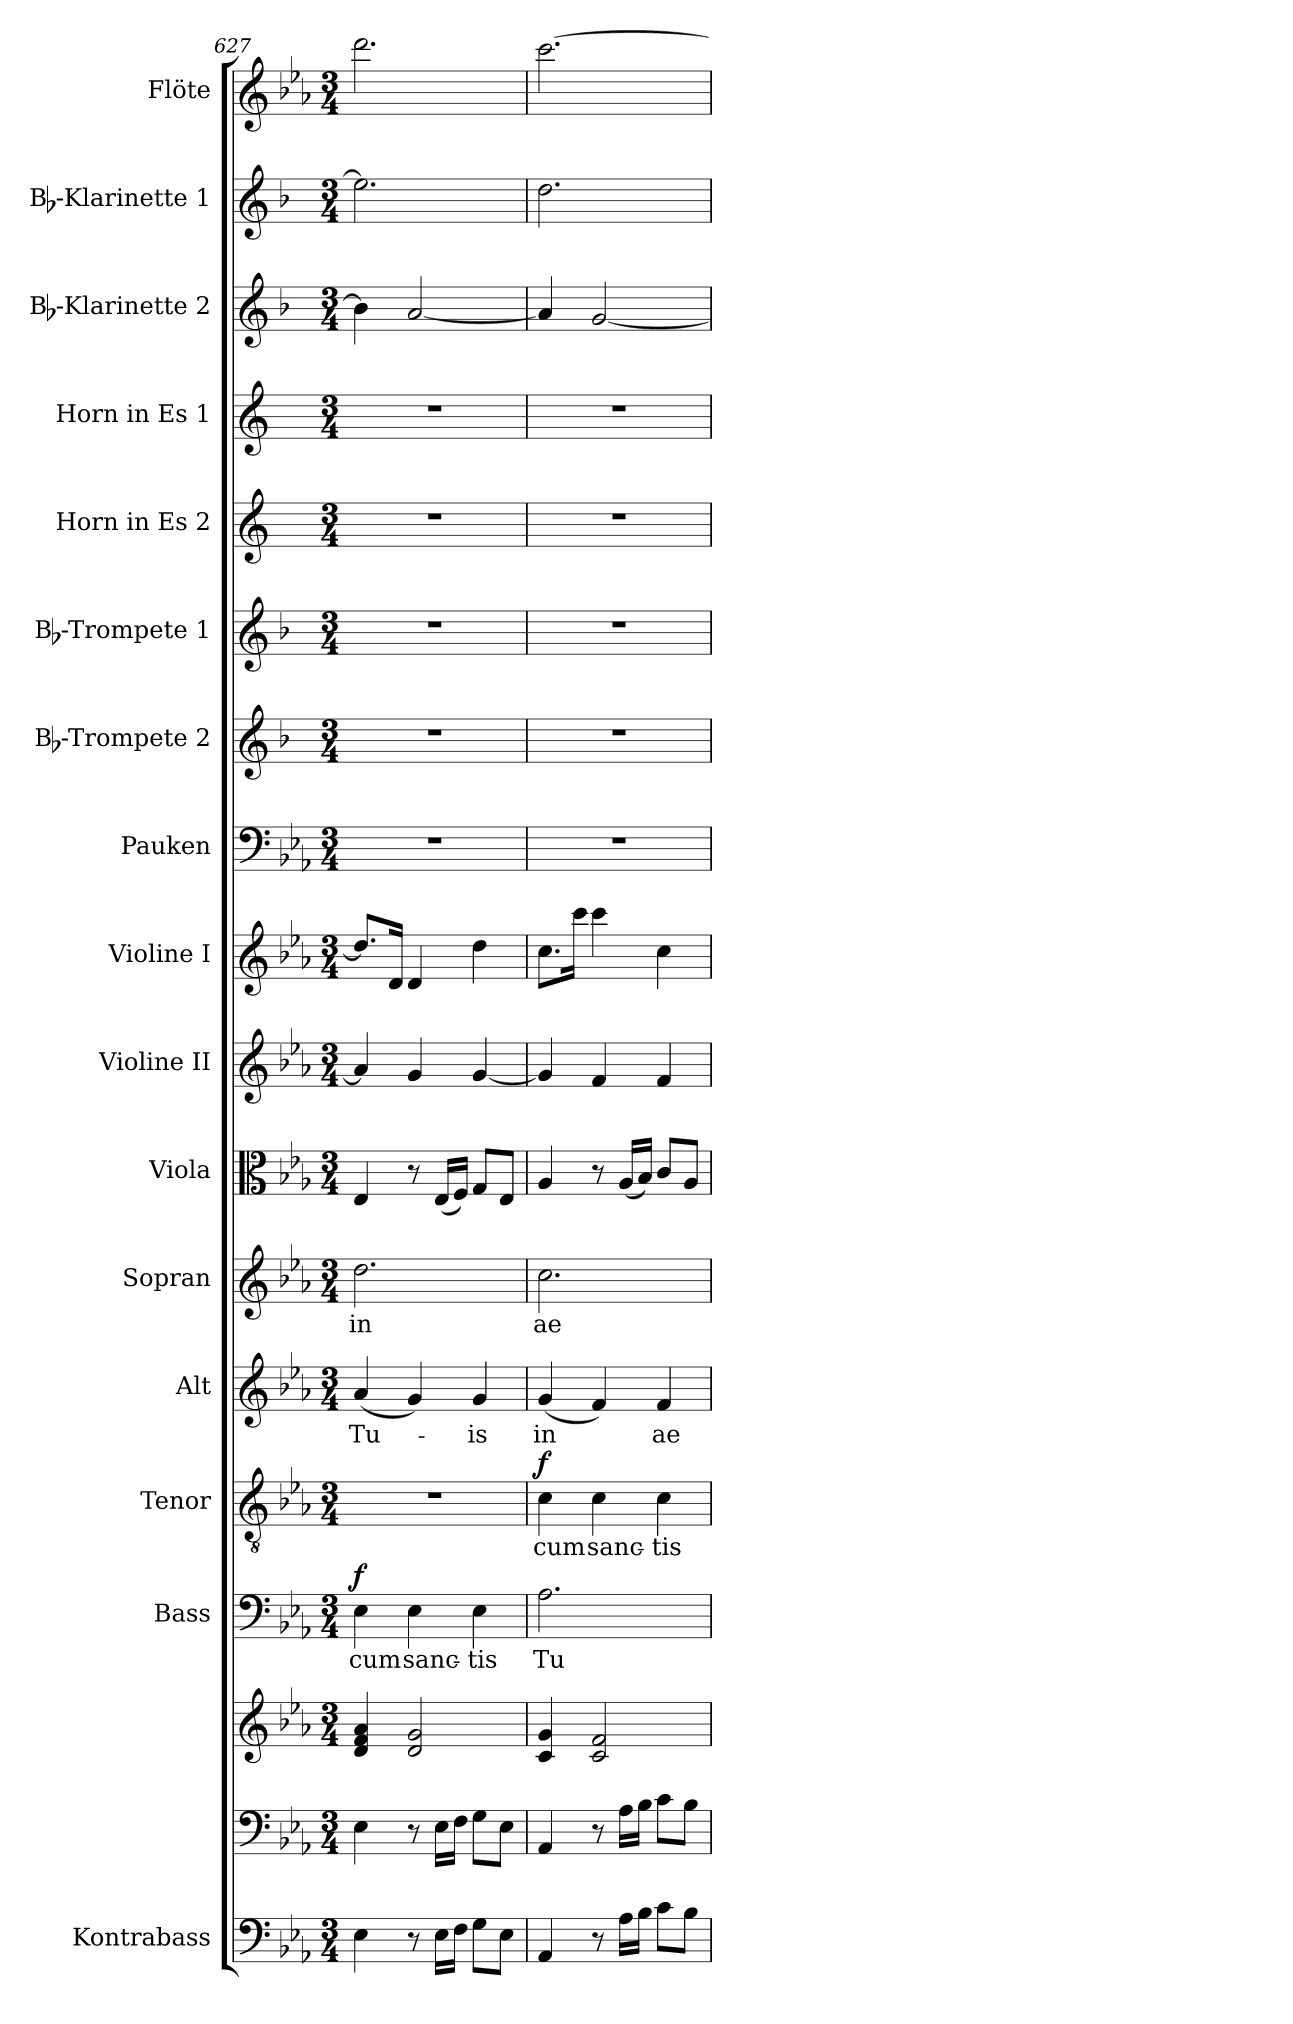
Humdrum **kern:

**kern	**kern	**kern	**kern	**text	**dynam	**kern	**text	**dynam	**kern	**text	**kern	**text	**kern	**kern	**kern	**kern	**kern	**kern	**kern	**kern	**kern	**kern	**kern
*part17	*part16	*part16	*part15	*part15	*part15	*part14	*part14	*part14	*part13	*part13	*part12	*part12	*part11	*part10	*part9	*part8	*part7	*part6	*part5	*part4	*part3	*part2	*part1
*staff18	*staff17	*staff16	*staff15	*staff15	*staff15	*staff14	*staff14	*staff14	*staff13	*staff13	*staff12	*staff12	*staff11	*staff10	*staff9	*staff8	*staff7	*staff6	*staff5	*staff4	*staff3	*staff2	*staff1
*I"Kontrabass	*	*	*I"Bass	*	*	*I"Tenor	*	*	*I"Alt	*	*I"Sopran	*	*I"Viola	*I"Violine II	*I"Violine I	*I"Pauken	*I"Bb-Trompete 2	*I"Bb-Trompete 1	*I"Horn in Es 2	*I"Horn in Es 1	*I"Bb-Klarinette 2	*I"Bb-Klarinette 1	*I"Flöte
*I'Kb.	*	*	*I'B.	*	*	*I'T.	*	*	*I'A.	*	*I'S.	*	*I'Vla.	*I'Vl. II	*I'Vl. I	*I'Pk.	*I'Bb Trp. 2	*I'Bb Trp. 1	*	*	*I'Bb Kl. 2	*I'Bb Kl. 1	*I'Fl.
*clefF4	*clefF4	*clefG2	*clefF4	*	*	*clefGv2	*	*	*clefG2	*	*clefG2	*	*clefC3	*clefG2	*clefG2	*clefF4	*clefG2	*clefG2	*clefG2	*clefG2	*clefG2	*clefG2	*clefG2
*ITrd7c12	*	*	*	*	*	*	*	*	*	*	*	*	*	*	*	*	*ITrd1c2	*ITrd1c2	*ITrd5c9	*ITrd5c9	*ITrd1c2	*ITrd1c2	*
*k[b-e-a-]	*k[b-e-a-]	*k[b-e-a-]	*k[b-e-a-]	*	*	*k[b-e-a-]	*	*	*k[b-e-a-]	*	*k[b-e-a-]	*	*k[b-e-a-]	*k[b-e-a-]	*k[b-e-a-]	*k[b-e-a-]	*k[b-e-a-]	*k[b-e-a-]	*k[b-e-a-]	*k[b-e-a-]	*k[b-e-a-]	*k[b-e-a-]	*k[b-e-a-]
*E-:	*E-:	*E-:	*E-:	*	*	*E-:	*	*	*E-:	*	*E-:	*	*E-:	*E-:	*E-:	*E-:	*E-:	*E-:	*E-:	*E-:	*E-:	*E-:	*E-:
*M3/4	*M3/4	*M3/4	*M3/4	*	*	*M3/4	*	*	*M3/4	*	*M3/4	*	*M3/4	*M3/4	*M3/4	*M3/4	*M3/4	*M3/4	*M3/4	*M3/4	*M3/4	*M3/4	*M3/4
=627	=627	=627	=627	=627	=627	=627	=627	=627	=627	=627	=627	=627	=627	=627	=627	=627	=627	=627	=627	=627	=627	=627	=627
!	!	!	!	!LO:LY:b	!LO:DY:a	!	!	!	!	!LO:LY:b	!	!LO:LY:b	!	!	!	!	!	!	!	!	!	!	!
4EE-\	4E-\	4d/ 4f/ 4a-/	4E-\	cum	f	2.r	.	.	(<4a-/	Tu-	2.dd\	in	4E-/	4a-/]	8.dd/L]	2.r	2.r	2.r	2.r	2.r	4a-\]	2.dd\]	2.ddd\
.	.	.	.	.	.	.	.	.	.	.	.	.	.	.	16d/Jk	.	.	.	.	.	.	.	.
!	!	!	!	!LO:LY:b	!	!	!	!	!	!	!	!	!	!	!	!	!	!	!	!	!	!	!
8r	8r	2d/ 2g/	4E-\	sanc-	.	.	.	.	4g/)	.	.	.	8r	4g/	4d/	.	.	.	.	.	[2g/	.	.
16EE-\LL	16E-\LL	.	.	.	.	.	.	.	.	.	.	.	(<16E-/LL	.	.	.	.	.	.	.	.	.	.
16FF\JJ	16F\JJ	.	.	.	.	.	.	.	.	.	.	.	16F/JJ)	.	.	.	.	.	.	.	.	.	.
!	!	!	!	!LO:LY:b	!	!	!	!	!	!LO:LY:b	!	!	!	!	!	!	!	!	!	!	!	!	!
8GG\L	8G\L	.	4E-\	-tis	.	.	.	.	4g/	-is	.	.	8G/L	[4g/	4dd\	.	.	.	.	.	.	.	.
8EE-\J	8E-\J	.	.	.	.	.	.	.	.	.	.	.	8E-/J	.	.	.	.	.	.	.	.	.	.
=628	=628	=628	=628	=628	=628	=628	=628	=628	=628	=628	=628	=628	=628	=628	=628	=628	=628	=628	=628	=628	=628	=628	=628
!	!	!	!	!LO:LY:b	!	!	!LO:LY:b	!LO:DY:a	!	!LO:LY:b	!	!LO:LY:b	!	!	!	!	!	!	!	!	!	!	!
4AAA-/	4AA-/	4c/ 4g/	2.A-\	Tu-	.	4c\	cum	f	(<4g/	in	2.cc\	ae-	4A-/	4g/]	8.cc\L	2.r	2.r	2.r	2.r	2.r	4g/]	2.cc\	[2.ccc\
.	.	.	.	.	.	.	.	.	.	.	.	.	.	.	16ccc\Jk	.	.	.	.	.	.	.	.
!	!	!	!	!	!	!	!LO:LY:b	!	!	!	!	!	!	!	!	!	!	!	!	!	!	!	!
8r	8r	2c/ 2f/	.	.	.	4c\	sanc-	.	4f/)	.	.	.	8r	4f/	4ccc\	.	.	.	.	.	[2f/	.	.
16AA-\LL	16A-\LL	.	.	.	.	.	.	.	.	.	.	.	(<16A-/LL	.	.	.	.	.	.	.	.	.	.
16BB-\JJ	16B-\JJ	.	.	.	.	.	.	.	.	.	.	.	16B-/JJ)	.	.	.	.	.	.	.	.	.	.
!	!	!	!	!	!	!	!LO:LY:b	!	!	!LO:LY:b	!	!	!	!	!	!	!	!	!	!	!	!	!
8C\L	8c\L	.	.	.	.	4c\	-tis	.	4f/	ae-	.	.	8c/L	4f/	4cc\	.	.	.	.	.	.	.	.
8BB-\J	8B-\J	.	.	.	.	.	.	.	.	.	.	.	8A-/J	.	.	.	.	.	.	.	.	.	.
=	=	=	=	=	=	=	=	=	=	=	=	=	=	=	=	=	=	=	=	=	=	=	=
*-	*-	*-	*-	*-	*-	*-	*-	*-	*-	*-	*-	*-	*-	*-	*-	*-	*-	*-	*-	*-	*-	*-	*-
